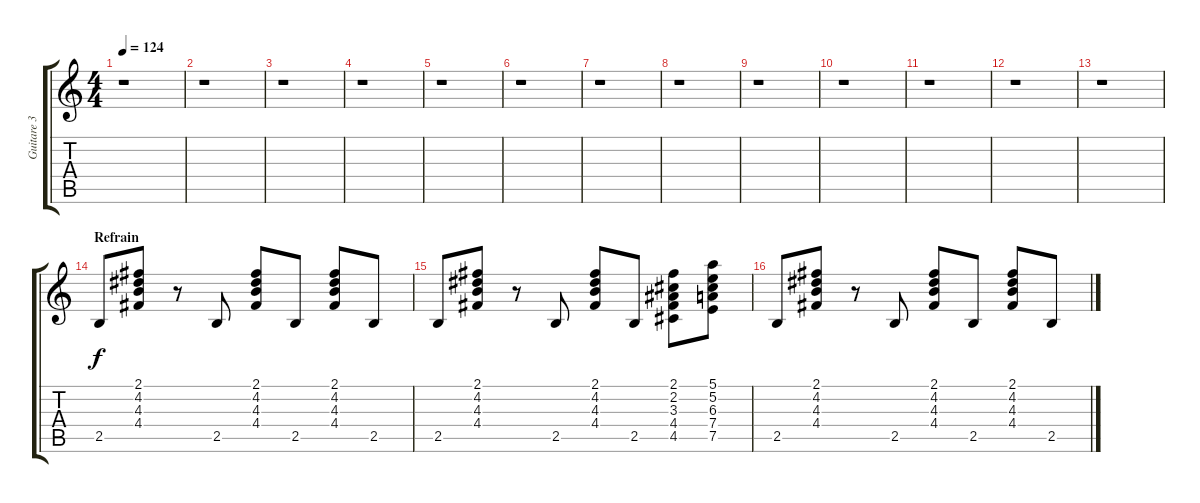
\track ("Guitare 3" "Guitare 3") {instrument distortionguitar}
\staff {score tabs}
\tuning (E4 B3 G3 D3 A2 E2) {hide}
\ts (4 4)
\tempo 124
\clef g2
\ks c
r.1{dy f} |
r.1 |
r.1 |
r.1 |
r.1 |
r.1 |
r.1 |
r.1 |
r.1 |
r.1 |
r.1 |
r.1 |
r.1 |
\section ("" "Refrain")
2.5.8 (2.1 4.2 4.3 4.4).8 r.8 2.5.8 (2.1 4.2 4.3 4.4).8 2.5.8 (2.1 4.2 4.3 4.4).8 2.5.8 |
2.5.8 (2.1 4.2 4.3 4.4).8 r.8 2.5.8 (2.1 4.2 4.3 4.4).8 2.5.8 (2.1 2.2 3.3 4.4 4.5).8 (5.1 5.2 6.3 7.4 7.5).8 |
2.5.8 (2.1 4.2 4.3 4.4).8 r.8 2.5.8 (2.1 4.2 4.3 4.4).8 2.5.8 (2.1 4.2 4.3 4.4).8 2.5.8
